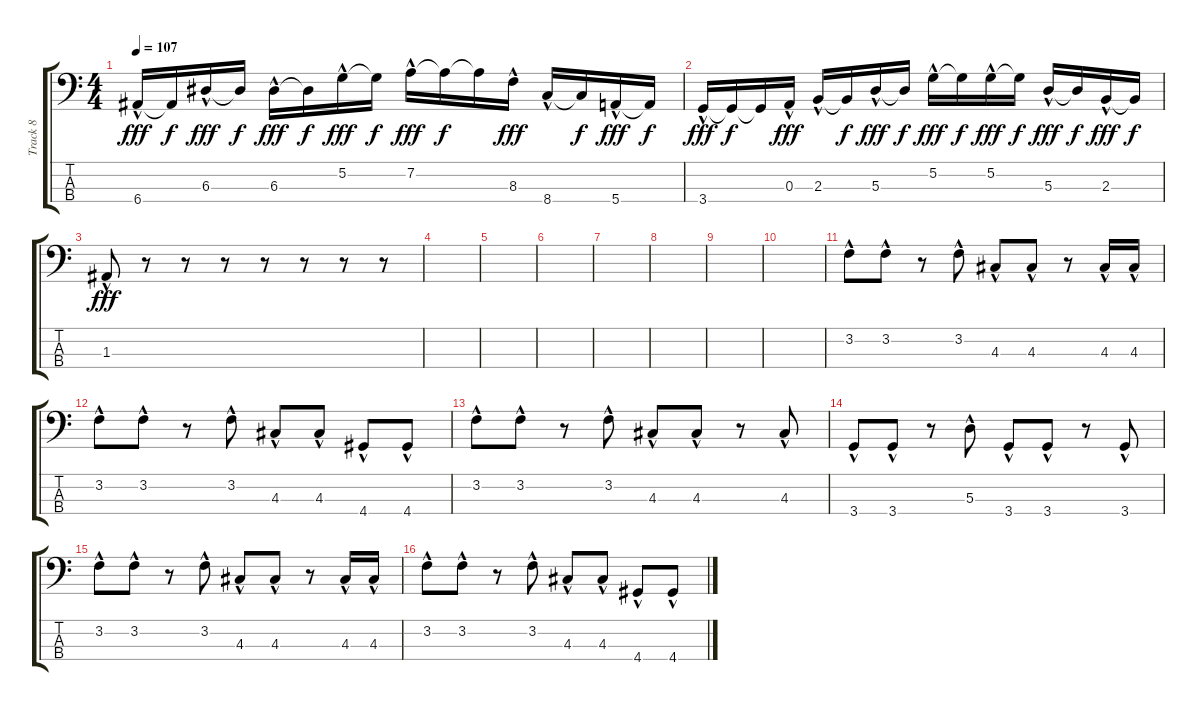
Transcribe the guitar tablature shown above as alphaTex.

\track ("Track 8" "Track 8") {instrument slapbass1}
\staff {score tabs}
\tuning (G2 D2 A1 E1) {hide}
\ts (4 4)
\tempo 107
\clef f4
\ks c
6.4{hac}.16{dy fff} 6.4{t}.16{dy f} 6.3{hac}.16{dy fff} 6.3{t}.16{dy f} 6.3{hac}.16{dy fff} 6.3{t}.16{dy f} 5.2{hac}.16{dy fff} 5.2{t}.16{dy f} 7.2{hac}.16{dy fff} 7.2{t}.16{dy f} 7.2{t}.16 8.3{hac}.16{dy fff} 8.4{hac}.16 8.4{t}.16{dy f} 5.4{hac}.16{dy fff} 5.4{t}.16{dy f} |
3.4{hac}.16{dy fff} 3.4{t}.16{dy f} 3.4{t}.16 0.3{hac}.16{dy fff} 2.3{hac}.16 2.3{t}.16{dy f} 5.3{hac}.16{dy fff} 5.3{t}.16{dy f} 5.2{hac}.16{dy fff} 5.2{t}.16{dy f} 5.2{hac}.16{dy fff} 5.2{t}.16{dy f} 5.3{hac}.16{dy fff} 5.3{t}.16{dy f} 2.3{hac}.16{dy fff} 2.3{t}.16{dy f} |
1.3{hac}.8{dy fff} r.8 r.8 r.8 r.8 r.8 r.8 r.8 |
|
|
|
|
|
|
|
3.2{hac}.8 3.2{hac}.8 r.8 3.2{hac}.8 4.3{hac}.8 4.3{hac}.8 r.8 4.3{hac}.16 4.3{hac}.16 |
3.2{hac}.8 3.2{hac}.8 r.8 3.2{hac}.8 4.3{hac}.8 4.3{hac}.8 4.4{hac}.8 4.4{hac}.8 |
3.2{hac}.8 3.2{hac}.8 r.8 3.2{hac}.8 4.3{hac}.8 4.3{hac}.8 r.8 4.3{hac}.8 |
3.4{hac}.8 3.4{hac}.8 r.8 5.3{hac}.8 3.4{hac}.8 3.4{hac}.8 r.8 3.4{hac}.8 |
3.2{hac}.8 3.2{hac}.8 r.8 3.2{hac}.8 4.3{hac}.8 4.3{hac}.8 r.8 4.3{hac}.16 4.3{hac}.16 |
3.2{hac}.8 3.2{hac}.8 r.8 3.2{hac}.8 4.3{hac}.8 4.3{hac}.8 4.4{hac}.8 4.4{hac}.8
